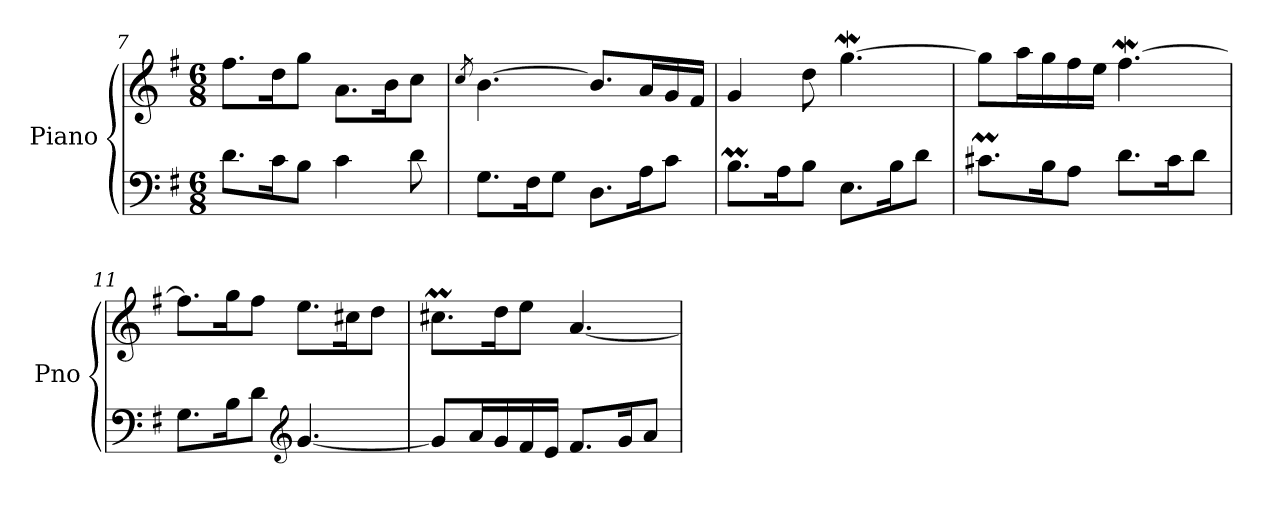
**kern	**kern
*part1	*part1
*staff2	*staff1
*I"Piano	*
*I'Pno	*
*clefF4	*clefG2
*k[f#]	*k[f#]
*M6/8	*M6/8
=7	=7
8.d\L	8.ff#\L
16c\K	16dd\K
8B\J	8gg\J
4c\	8.a\L
.	16b\K
8d\	8cc\J
=8	=8
.	8qcc/
8.G\L	[4.b\
16F#\K	.
8G\J	.
8.D\L	8.b/L]
16A\K	16a/L
8c\J	16g/
.	16f#/JJ
!!LO:LB:g=z
=9	=9
8.Bm\L	4g/
16A\K	.
8B\J	8dd\
8.E\L	[4.ggw\
16B\K	.
8d\J	.
=10	=10
8.c#Xm\L	8gg\L]
.	16aa\L
16B\K	16gg\
8A\J	16ff#\
.	16ee\JJ
8.d\L	[4.ff#W\
16c#\K	.
8d\J	.
=11	=11
8.G\L	8.ff#\L]
16B\K	16gg\K
8d\J	8ff#\J
*clefG2	*
[4.g/	8.ee\L
.	16cc#X\K
.	8dd\J
!!LO:PB:g=z
=12	=12
8g/L]	8.cc#Xm\L
16a/L	.
16g/	16dd\K
16f#/	8ee\J
16e/JJ	.
8.f#/L	[4.a/
16g/K	.
8a/J	.
=	=
*-	*-
